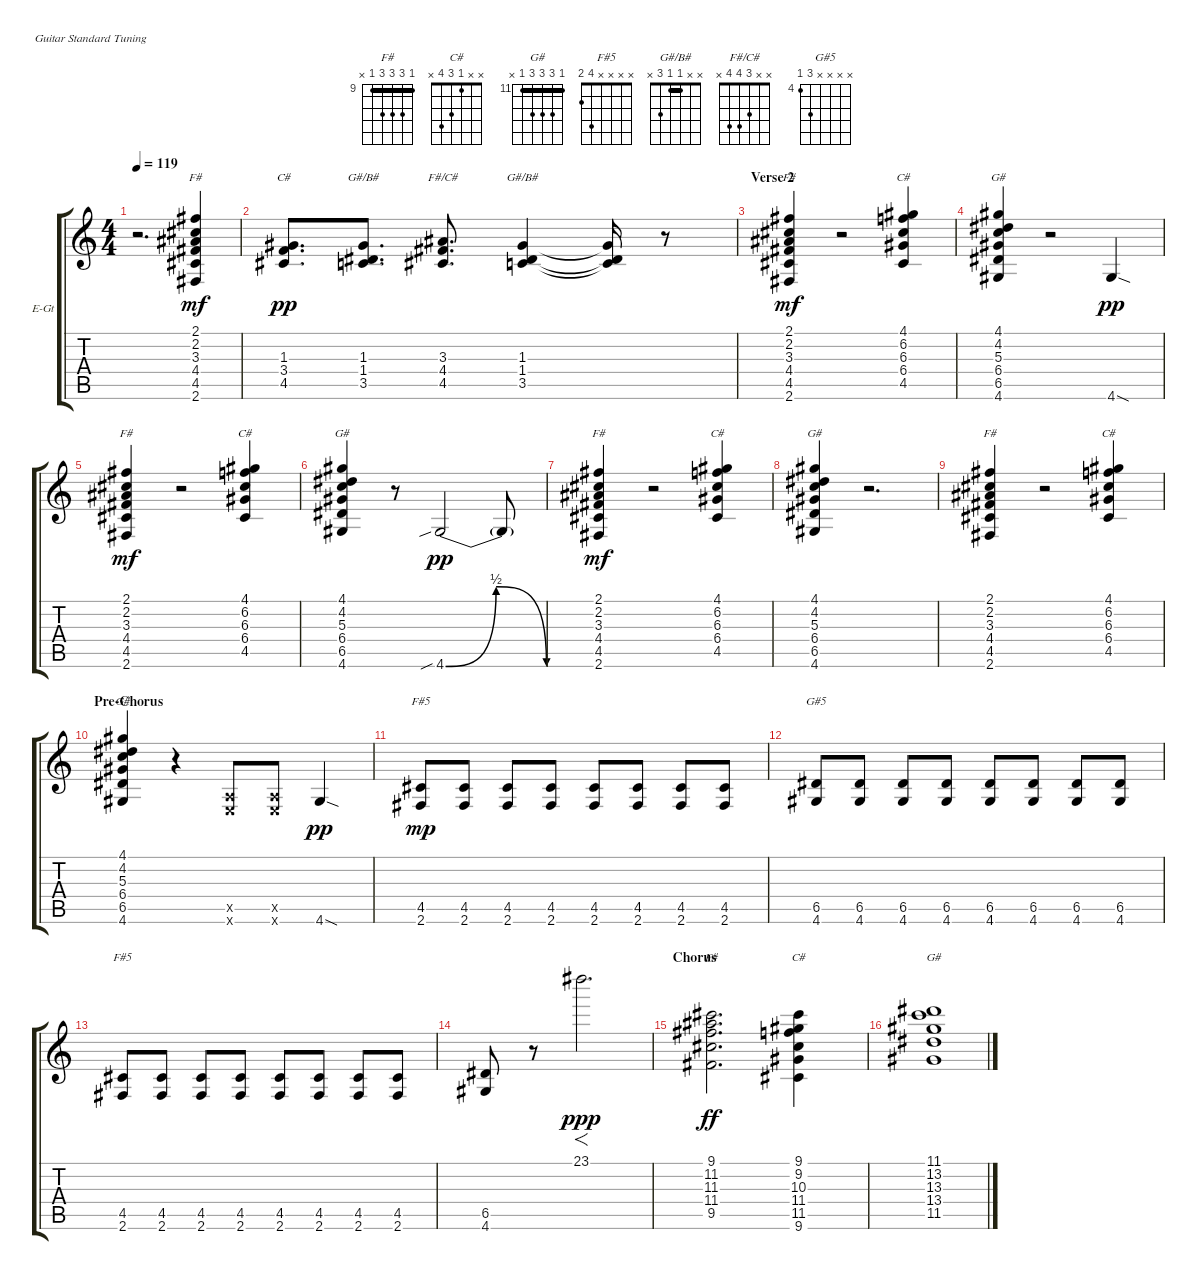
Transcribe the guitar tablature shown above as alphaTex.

\defaultSystemsLayout 4
\bracketExtendMode groupsimilarinstruments
\firstSystemTrackNameOrientation horizontal
\otherSystemsTrackNameOrientation horizontal
\track ("overdrive E-Guitar" "E-Gt") {instrument overdrivenguitar}
\staff {score tabs}
\tuning (E4 B3 G3 D3 A2 E2)
\chord ("F#" 2 2 3 4 4 2) {barre (2 2)}
\chord ("C#" 4 6 6 6 4 x) {firstfret 4 barre 4}
\chord ("G#" 4 4 5 6 6 4) {firstfret 4 barre (4 4)}
\chord ("F#" 9 11 11 11 9 x) {firstfret 9 barre 9}
\chord ("C#" 9 9 10 11 11 9) {firstfret 9 barre (9 9)}
\chord ("G#" 11 13 13 13 11 x) {firstfret 11 barre 11}
\chord ("F#5" x x x x 4 2)
\chord ("C#" x x 1 3 4 x)
\chord ("G#/B#" x x 1 1 3 x) {barre 1}
\chord ("F#/C#" x x 3 4 4 x)
\chord ("G#5" x x x x 6 4) {firstfret 4}
\ts (4 4)
\tempo 119
\clef g2
\scale
0.333333
\ks c
r.2{d dy ff} (2.6 4.5 4.4 3.3 2.2 2.1).4{ch "F#" dy mf} |
\scale
0.333333 (4.5 3.4 1.3).8{d ch "C#" dy pp} (3.5 1.4 1.3).8{d ch "G#/B#"} (4.5 4.4 3.3).8{d ch "F#/C#"} (3.5 1.4 1.3).4{ch "G#/B#"} (3.5{t} 1.4{t} 1.3{t}).16 r.8 |
\section ("" "Verse 2")
\scale
0.333333 (2.6 4.5 4.4 3.3 2.2 2.1).4{ch "F#" dy mf} r.2 (4.5 6.4 6.3 6.2 4.1).4{ch "C#"} |
\scale
0.333333 (4.6 6.5 6.4 5.3 4.2 4.1).4{ch "G#"} r.2 4.6{sod}.4{dy pp} |
\scale
0.333333 (2.6 4.5 4.4 3.3 2.2 2.1).4{ch "F#" dy mf} r.2 (4.5 6.4 6.3 6.2 4.1).4{ch "C#"} |
\scale
0.333333 (4.6 6.5 6.4 5.3 4.2 4.1).4{ch "G#"} r.8 4.6{be (bendrelease 0 0 11.4 2 20.4 2 30 0) sib}.2{dy pp} 4.6{t}.8 |
\scale
0.333333 (2.6 4.5 4.4 3.3 2.2 2.1).4{ch "F#" dy mf} r.2 (4.5 6.4 6.3 6.2 4.1).4{ch "C#"} |
\scale
0.333333 (4.6 6.5 6.4 5.3 4.2 4.1).4{ch "G#"} r.2{d} |
\scale
0.333333 (2.6 4.5 4.4 3.3 2.2 2.1).4{ch "F#"} r.2 (4.5 6.4 6.3 6.2 4.1).4{ch "C#"} |
\section ("" "Pre-Chorus")
\scale
0.333333 (4.6 6.5 6.4 5.3 4.2 4.1).4{ch "G#"} r.4 (0.6{x} 0.5{x}).8 (0.6{x} 0.5{x}).8 4.6{sod}.4{dy pp} |
\scale
0.333333 (2.6 4.5).8{ch "F#5" dy mp} (2.6 4.5).8 (4.5 2.6).8 (2.6 4.5).8 (4.5 2.6).8 (2.6 4.5).8 (4.5 2.6).8 (2.6 4.5).8 |
\scale
0.333333 (4.6 6.5).8{ch "G#5"} (4.6 6.5).8 (4.6 6.5).8 (4.6 6.5).8 (4.6 6.5).8 (4.6 6.5).8 (4.6 6.5).8 (4.6 6.5).8 |
\scale
0.333333 (2.6 4.5).8{ch "F#5"} (2.6 4.5).8 (4.5 2.6).8 (2.6 4.5).8 (4.5 2.6).8 (2.6 4.5).8 (4.5 2.6).8 (2.6 4.5).8 |
\scale
0.333333 (4.6 6.5).8 r.8 23.1.2{f d dy ppp} |
\section ("" "Chorus")
\scale
0.333333 (9.5 11.4 11.3 11.2 9.1).2{d ch "F#" dy ff} (9.6 11.5 11.4 10.3 9.2 9.1).4{ch "C#"} |
\scale
0.333333 (11.5 13.4 13.3 13.2 11.1).1{ch "G#"}
